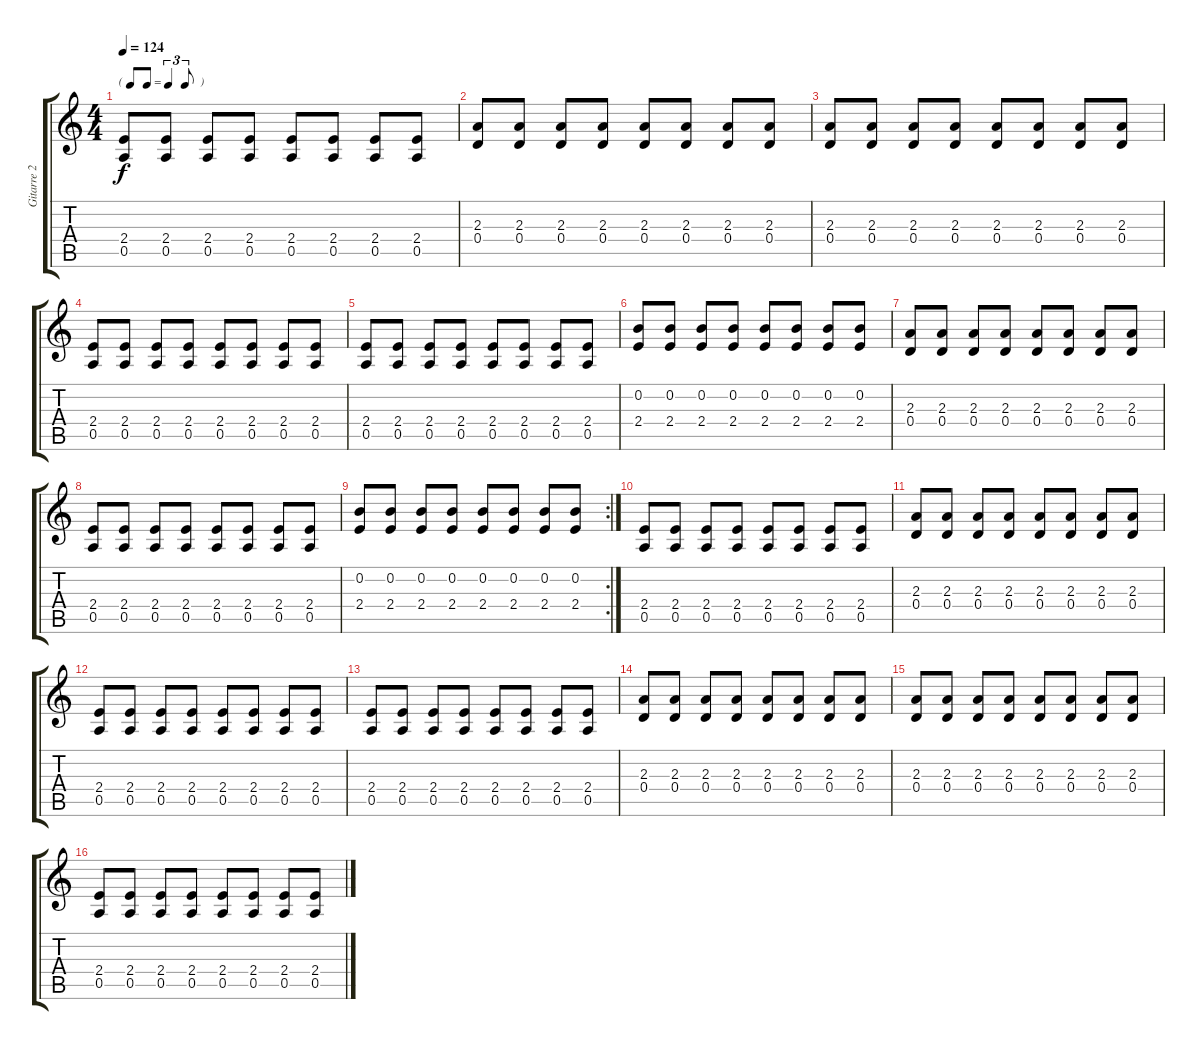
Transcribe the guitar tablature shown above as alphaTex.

\track ("Gitarre 2" "Gitarre 2") {instrument acousticguitarnylon}
\staff {score tabs}
\tuning (E4 B3 G3 D3 A2 E2) {hide}
\ts (4 4)
\tf triplet8th
\tempo 124
\clef g2
\ks c
(2.4 0.5).8{dy f} (2.4 0.5).8 (2.4 0.5).8 (2.4 0.5).8 (2.4 0.5).8 (2.4 0.5).8 (2.4 0.5).8 (2.4 0.5).8 |
(2.3 0.4).8 (2.3 0.4).8 (2.3 0.4).8 (2.3 0.4).8 (2.3 0.4).8 (2.3 0.4).8 (2.3 0.4).8 (2.3 0.4).8 |
(2.3 0.4).8 (2.3 0.4).8 (2.3 0.4).8 (2.3 0.4).8 (2.3 0.4).8 (2.3 0.4).8 (2.3 0.4).8 (2.3 0.4).8 |
(2.4 0.5).8 (2.4 0.5).8 (2.4 0.5).8 (2.4 0.5).8 (2.4 0.5).8 (2.4 0.5).8 (2.4 0.5).8 (2.4 0.5).8 |
(2.4 0.5).8 (2.4 0.5).8 (2.4 0.5).8 (2.4 0.5).8 (2.4 0.5).8 (2.4 0.5).8 (2.4 0.5).8 (2.4 0.5).8 |
(0.2 2.4).8 (0.2 2.4).8 (0.2 2.4).8 (0.2 2.4).8 (0.2 2.4).8 (0.2 2.4).8 (0.2 2.4).8 (0.2 2.4).8 |
(2.3 0.4).8 (2.3 0.4).8 (2.3 0.4).8 (2.3 0.4).8 (2.3 0.4).8 (2.3 0.4).8 (2.3 0.4).8 (2.3 0.4).8 |
(2.4 0.5).8 (2.4 0.5).8 (2.4 0.5).8 (2.4 0.5).8 (2.4 0.5).8 (2.4 0.5).8 (2.4 0.5).8 (2.4 0.5).8 |
\rc 2
(0.2 2.4).8 (0.2 2.4).8 (0.2 2.4).8 (0.2 2.4).8 (0.2 2.4).8 (0.2 2.4).8 (0.2 2.4).8 (0.2 2.4).8 |
(2.4 0.5).8 (2.4 0.5).8 (2.4 0.5).8 (2.4 0.5).8 (2.4 0.5).8 (2.4 0.5).8 (2.4 0.5).8 (2.4 0.5).8 |
(2.3 0.4).8 (2.3 0.4).8 (2.3 0.4).8 (2.3 0.4).8 (2.3 0.4).8 (2.3 0.4).8 (2.3 0.4).8 (2.3 0.4).8 |
(2.4 0.5).8 (2.4 0.5).8 (2.4 0.5).8 (2.4 0.5).8 (2.4 0.5).8 (2.4 0.5).8 (2.4 0.5).8 (2.4 0.5).8 |
(2.4 0.5).8 (2.4 0.5).8 (2.4 0.5).8 (2.4 0.5).8 (2.4 0.5).8 (2.4 0.5).8 (2.4 0.5).8 (2.4 0.5).8 |
(2.3 0.4).8 (2.3 0.4).8 (2.3 0.4).8 (2.3 0.4).8 (2.3 0.4).8 (2.3 0.4).8 (2.3 0.4).8 (2.3 0.4).8 |
(2.3 0.4).8 (2.3 0.4).8 (2.3 0.4).8 (2.3 0.4).8 (2.3 0.4).8 (2.3 0.4).8 (2.3 0.4).8 (2.3 0.4).8 |
(2.4 0.5).8 (2.4 0.5).8 (2.4 0.5).8 (2.4 0.5).8 (2.4 0.5).8 (2.4 0.5).8 (2.4 0.5).8 (2.4 0.5).8
